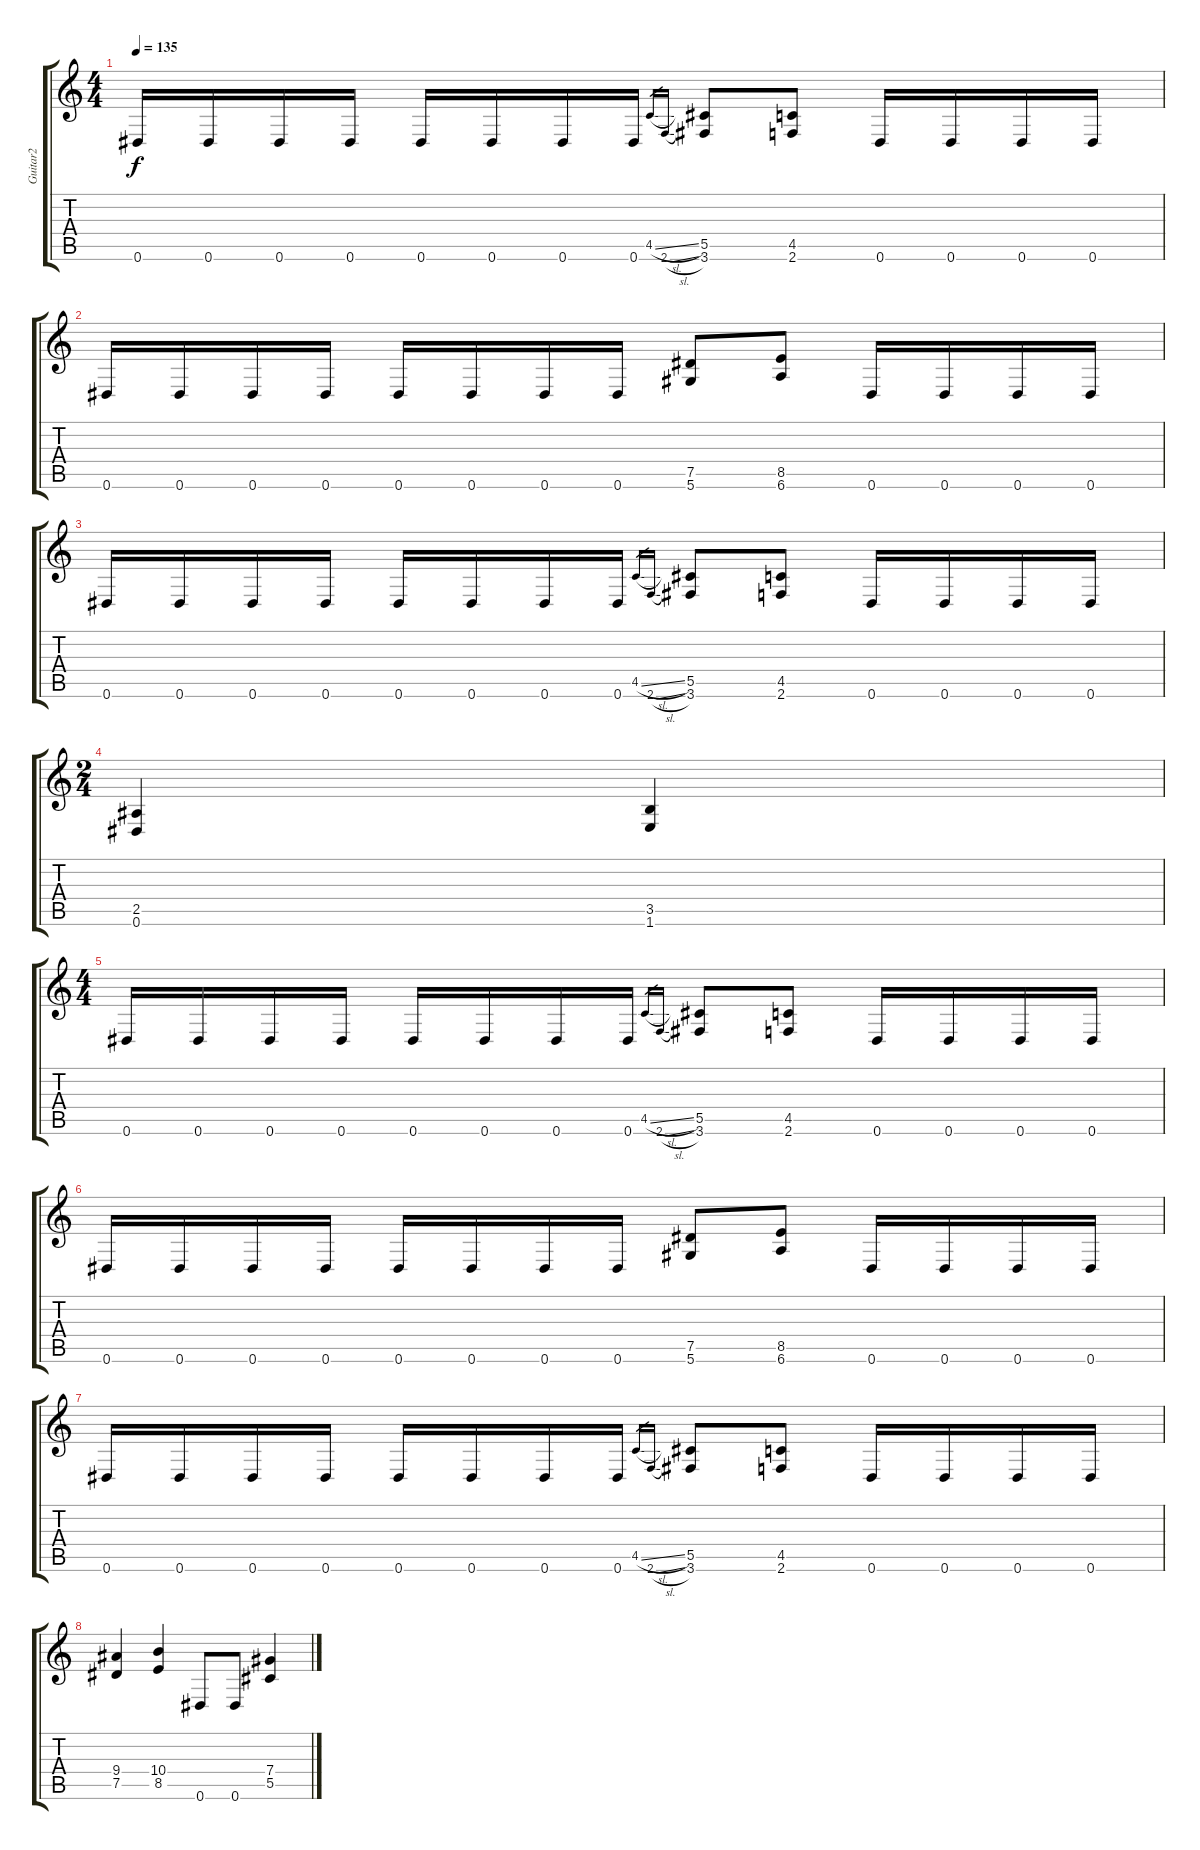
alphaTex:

\track ("Guitar2" "Guitar2") {instrument overdrivenguitar}
\staff {score tabs}
\tuning (Eb4 Bb3 Gb3 Db3 Ab2 Eb2) {hide}
\ts (4 4)
\tempo 135
\clef g2
\ks c
0.6.16{dy f} 0.6.16 0.6.16 0.6.16 0.6.16 0.6.16 0.6.16 0.6.16 4.5{sl}.16{gr} 2.6{sl}.16{gr} (5.5 3.6).8 (4.5 2.6).8 0.6.16 0.6.16 0.6.16 0.6.16 |
0.6.16 0.6.16 0.6.16 0.6.16 0.6.16 0.6.16 0.6.16 0.6.16 (7.5 5.6).8 (8.5 6.6).8 0.6.16 0.6.16 0.6.16 0.6.16 |
0.6.16 0.6.16 0.6.16 0.6.16 0.6.16 0.6.16 0.6.16 0.6.16 4.5{sl}.16{gr} 2.6{sl}.16{gr} (5.5 3.6).8 (4.5 2.6).8 0.6.16 0.6.16 0.6.16 0.6.16 |
\ts (2 4)
(2.5 0.6).4 (3.5 1.6).4 |
\ts (4 4)
0.6.16 0.6.16 0.6.16 0.6.16 0.6.16 0.6.16 0.6.16 0.6.16 4.5{sl}.16{gr} 2.6{sl}.16{gr} (5.5 3.6).8 (4.5 2.6).8 0.6.16 0.6.16 0.6.16 0.6.16 |
0.6.16 0.6.16 0.6.16 0.6.16 0.6.16 0.6.16 0.6.16 0.6.16 (7.5 5.6).8 (8.5 6.6).8 0.6.16 0.6.16 0.6.16 0.6.16 |
0.6.16 0.6.16 0.6.16 0.6.16 0.6.16 0.6.16 0.6.16 0.6.16 4.5{sl}.16{gr} 2.6{sl}.16{gr} (5.5 3.6).8 (4.5 2.6).8 0.6.16 0.6.16 0.6.16 0.6.16 |
(9.4 7.5).4 (10.4 8.5).4 0.6.8 0.6.8 (7.4 5.5).4
